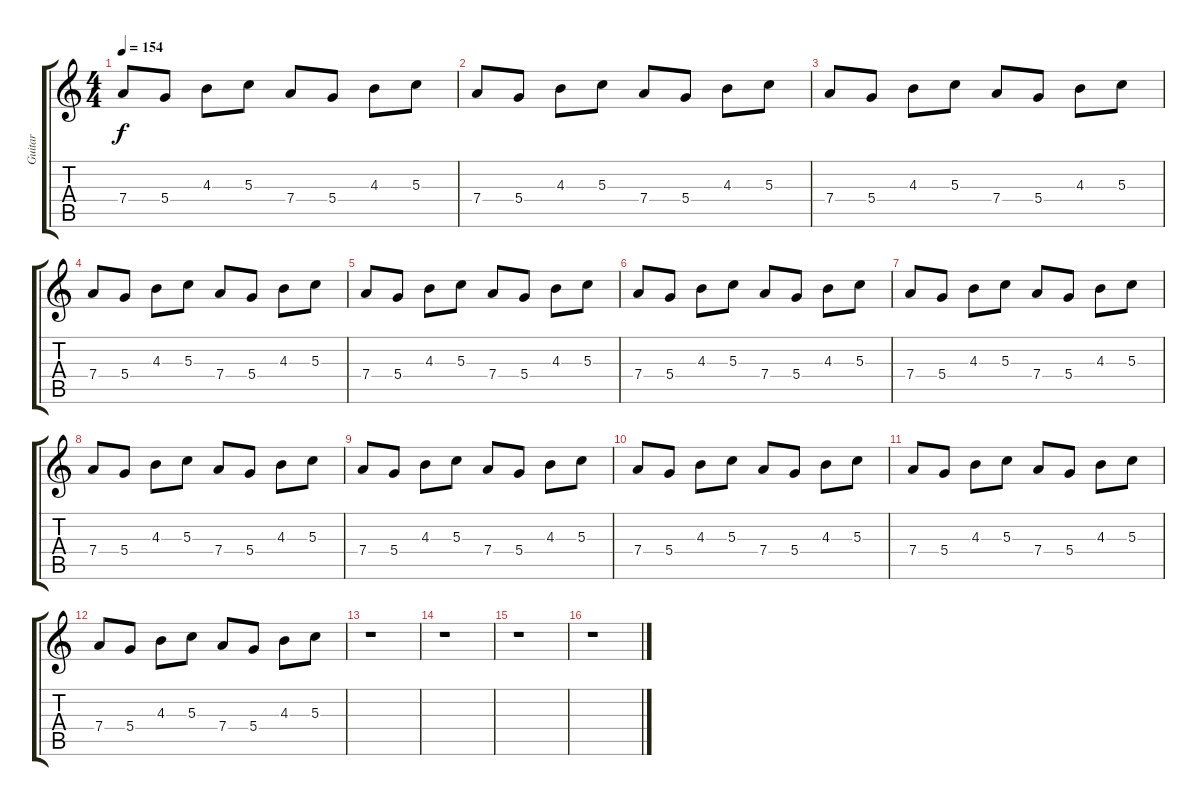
\track ("Guitar " "Guitar ") {instrument acousticguitarsteel}
\staff {score tabs}
\tuning (E4 B3 G3 D3 A2 E2) {hide}
\ts (4 4)
\tempo 154
\clef g2
\ks c
7.4.8{dy f} 5.4.8 4.3.8 5.3.8 7.4.8 5.4.8 4.3.8 5.3.8 |
7.4.8 5.4.8 4.3.8 5.3.8 7.4.8 5.4.8 4.3.8 5.3.8 |
7.4.8 5.4.8 4.3.8 5.3.8 7.4.8 5.4.8 4.3.8 5.3.8 |
7.4.8 5.4.8 4.3.8 5.3.8 7.4.8 5.4.8 4.3.8 5.3.8 |
7.4.8 5.4.8 4.3.8 5.3.8 7.4.8 5.4.8 4.3.8 5.3.8 |
7.4.8 5.4.8 4.3.8 5.3.8 7.4.8 5.4.8 4.3.8 5.3.8 |
7.4.8 5.4.8 4.3.8 5.3.8 7.4.8 5.4.8 4.3.8 5.3.8 |
7.4.8 5.4.8 4.3.8 5.3.8 7.4.8 5.4.8 4.3.8 5.3.8 |
7.4.8 5.4.8 4.3.8 5.3.8 7.4.8 5.4.8 4.3.8 5.3.8 |
7.4.8 5.4.8 4.3.8 5.3.8 7.4.8 5.4.8 4.3.8 5.3.8 |
7.4.8 5.4.8 4.3.8 5.3.8 7.4.8 5.4.8 4.3.8 5.3.8 |
7.4.8 5.4.8 4.3.8 5.3.8 7.4.8 5.4.8 4.3.8 5.3.8 |
r.1 |
r.1 |
r.1 |
r.1
